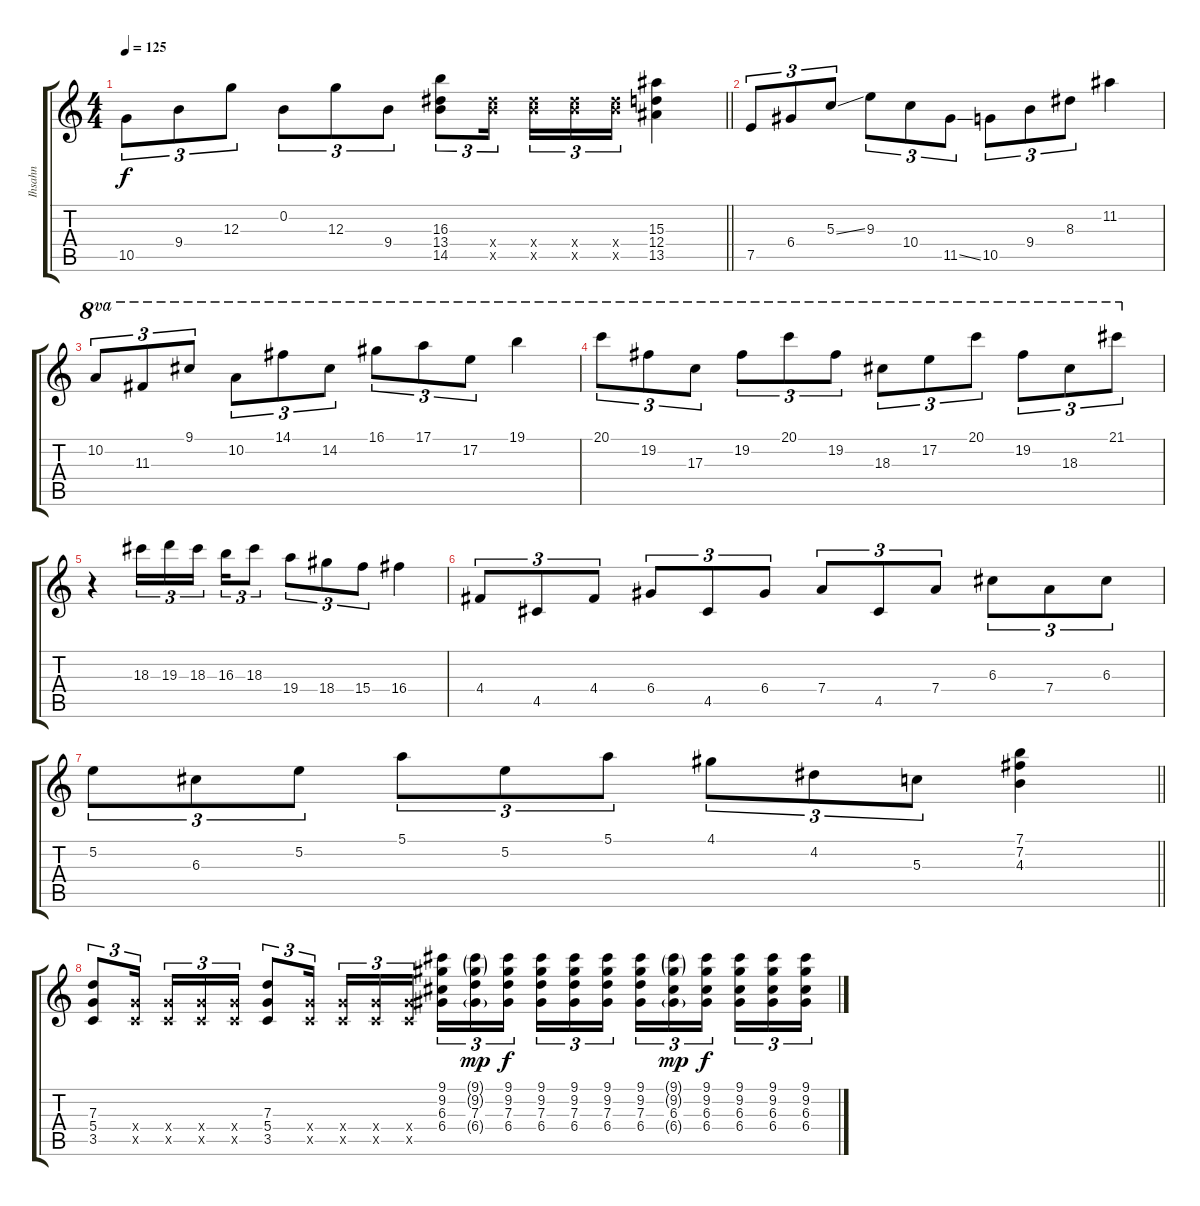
\track ("Ihsahn" "Ihsahn") {instrument overdrivenguitar}
\staff {score tabs}
\tuning (E4 B3 G3 D3 A2 E2) {hide}
\ts (4 4)
\tempo 125
\clef g2
\barLineRight lightlight
\ks c
10.5.8{tu (3 2) dy f} 9.4.8{tu (3 2)} 12.3.8{tu (3 2)} 0.2.8{tu (3 2)} 12.3.8{tu (3 2)} 9.4.8{tu (3 2)} (16.3 13.4 14.5).8{tu (3 2)} (13.4{x} 14.5{x}).16{tu (3 2)} (13.4{x} 14.5{x}).16{tu (3 2)} (13.4{x} 14.5{x}).16{tu (3 2)} (13.4{x} 14.5{x}).16{tu (3 2)} (15.3 12.4 13.5).4 |
7.5.8{tu (3 2)} 6.4.8{tu (3 2)} 5.3{ss}.8{tu (3 2)} 9.3.8{tu (3 2)} 10.4.8{tu (3 2)} 11.5{ss}.8{tu (3 2)} 10.5.8{tu (3 2)} 9.4.8{tu (3 2)} 8.3.8{tu (3 2)} 11.2.4 |
10.2.8{tu (3 2) ot 8va} 11.3.8{tu (3 2) ot 8va} 9.1.8{tu (3 2) ot 8va} 10.2.8{tu (3 2) ot 8va} 14.1.8{tu (3 2) ot 8va} 14.2.8{tu (3 2) ot 8va} 16.1.8{tu (3 2) ot 8va} 17.1.8{tu (3 2) ot 8va} 17.2.8{tu (3 2) ot 8va} 19.1.4{ot 8va} |
20.1.8{tu (3 2) ot 8va} 19.2.8{tu (3 2) ot 8va} 17.3.8{tu (3 2) ot 8va} 19.2.8{tu (3 2) ot 8va} 20.1.8{tu (3 2) ot 8va} 19.2.8{tu (3 2) ot 8va} 18.3.8{tu (3 2) ot 8va} 17.2.8{tu (3 2) ot 8va} 20.1.8{tu (3 2) ot 8va} 19.2.8{tu (3 2) ot 8va} 18.3.8{tu (3 2) ot 8va} 21.1.8{tu (3 2) ot 8va} |
r.4 18.3.16{tu (3 2)} 19.3.16{tu (3 2)} 18.3.16{tu (3 2)} 16.3.16{tu (3 2)} 18.3.8{tu (3 2)} 19.4.8{tu (3 2)} 18.4.8{tu (3 2)} 15.4.8{tu (3 2)} 16.4.4 |
4.4.8{tu (3 2)} 4.5.8{tu (3 2)} 4.4.8{tu (3 2)} 6.4.8{tu (3 2)} 4.5.8{tu (3 2)} 6.4.8{tu (3 2)} 7.4.8{tu (3 2)} 4.5.8{tu (3 2)} 7.4.8{tu (3 2)} 6.3.8{tu (3 2)} 7.4.8{tu (3 2)} 6.3.8{tu (3 2)} |
\barLineRight lightlight
5.2.8{tu (3 2)} 6.3.8{tu (3 2)} 5.2.8{tu (3 2)} 5.1.8{tu (3 2)} 5.2.8{tu (3 2)} 5.1.8{tu (3 2)} 4.1.8{tu (3 2)} 4.2.8{tu (3 2)} 5.3.8{tu (3 2)} (7.1 7.2 4.3).4 |
(7.3 5.4 3.5).8{tu (3 2)} (5.4{x} 3.5{x}).16{tu (3 2)} (5.4{x} 3.5{x}).16{tu (3 2)} (5.4{x} 3.5{x}).16{tu (3 2)} (5.4{x} 3.5{x}).16{tu (3 2)} (7.3 5.4 3.5).8{tu (3 2)} (5.4{x} 3.5{x}).16{tu (3 2)} (5.4{x} 3.5{x}).16{tu (3 2)} (5.4{x} 3.5{x}).16{tu (3 2)} (5.4{x} 3.5{x}).16{tu (3 2)} (9.1 9.2 6.3 6.4).16{tu (3 2)} (9.1{g} 9.2{g} 7.3 6.4{g}).16{tu (3 2) dy mp} (9.1 9.2 7.3 6.4).16{tu (3 2) dy f} (9.1 9.2 7.3 6.4).16{tu (3 2)} (9.1 9.2 7.3 6.4).16{tu (3 2)} (9.1 9.2 7.3 6.4).16{tu (3 2)} (9.1 9.2 7.3 6.4).16{tu (3 2)} (9.1{g} 9.2{g} 6.3 6.4{g}).16{tu (3 2) dy mp} (9.1 9.2 6.3 6.4).16{tu (3 2) dy f} (9.1 9.2 6.3 6.4).16{tu (3 2)} (9.1 9.2 6.3 6.4).16{tu (3 2)} (9.1 9.2 6.3 6.4).16{tu (3 2)}
